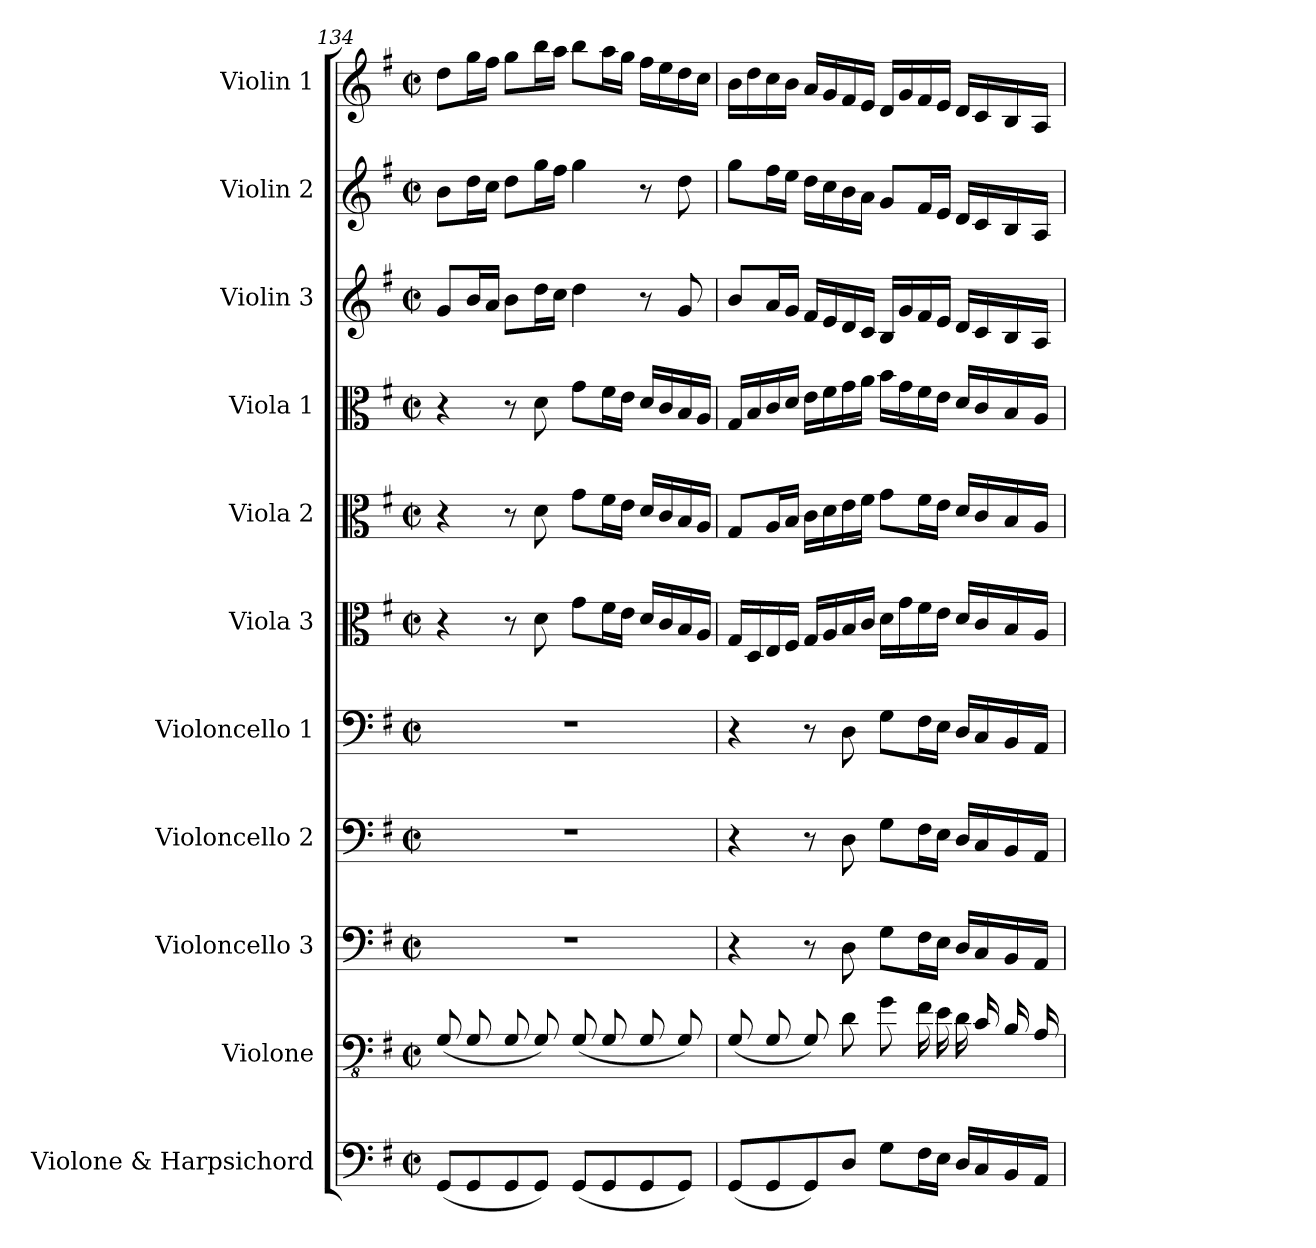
**kern	**kern	**kern	**kern	**kern	**kern	**kern	**kern	**kern	**kern	**kern
*part11	*part10	*part9	*part8	*part7	*part6	*part5	*part4	*part3	*part2	*part1
*staff11	*staff10	*staff9	*staff8	*staff7	*staff6	*staff5	*staff4	*staff3	*staff2	*staff1
*I"Violone &amp; Harpsichord	*I"Violone	*I"Violoncello 3	*I"Violoncello 2	*I"Violoncello 1	*I"Viola 3	*I"Viola 2	*I"Viola 1	*I"Violin 3	*I"Violin 2	*I"Violin 1
*I'Vne. &amp; Hch.	*I'Vne.	*I'Vc. 3	*I'Vc. 2	*I'Vc. 1	*I'Vla. 3	*I'Vla. 2	*I'Vla. 1	*I'Vln. 3	*I'Vln. 2	*I'Vln. 1
*clefF4	*clefFv4	*clefF4	*clefF4	*clefF4	*clefC3	*clefC3	*clefC3	*clefG2	*clefG2	*clefG2
*	*ITrd7c12	*	*	*	*	*	*	*	*	*
*k[f#]	*k[f#]	*k[f#]	*k[f#]	*k[f#]	*k[f#]	*k[f#]	*k[f#]	*k[f#]	*k[f#]	*k[f#]
*M4/4	*M4/4	*M4/4	*M4/4	*M4/4	*M4/4	*M4/4	*M4/4	*M4/4	*M4/4	*M4/4
*met(c|)	*met(c|)	*met(c|)	*met(c|)	*met(c|)	*met(c|)	*met(c|)	*met(c|)	*met(c|)	*met(c|)	*met(c|)
=134	=134	=134	=134	=134	=134	=134	=134	=134	=134	=134
(8GG/L	(8GGG/	1r	1r	1r	4r	4r	4r	8g/L	8b\L	8dd\L
8GG/	8GGG/	.	.	.	.	.	.	16b/L	16dd\L	16gg\L
.	.	.	.	.	.	.	.	16a/JJ	16cc\JJ	16ff#\JJ
8GG/	8GGG/	.	.	.	8r	8r	8r	8b\L	8dd\L	8gg\L
8GG/J)	8GGG/)	.	.	.	8d\	8d\	8d\	16dd\L	16gg\L	16bb\L
.	.	.	.	.	.	.	.	16cc\JJ	16ff#\JJ	16aa\JJ
(8GG/L	(8GGG/	.	.	.	8g\L	8g\L	8g\L	4dd\	4gg\	8bb\L
8GG/	8GGG/	.	.	.	16f#\L	16f#\L	16f#\L	.	.	16aa\L
.	.	.	.	.	16e\JJ	16e\JJ	16e\JJ	.	.	16gg\JJ
8GG/	8GGG/	.	.	.	16d/LL	16d/LL	16d/LL	8r	8r	16ff#\LL
.	.	.	.	.	16c/	16c/	16c/	.	.	16ee\
8GG/J)	8GGG/)	.	.	.	16B/	16B/	16B/	8g/	8dd\	16dd\
.	.	.	.	.	16A/JJ	16A/JJ	16A/JJ	.	.	16cc\JJ
=135	=135	=135	=135	=135	=135	=135	=135	=135	=135	=135
(8GG/L	(8GGG/	4r	4r	4r	16G/LL	8G/L	16G/LL	8b/L	8gg\L	16b\LL
.	.	.	.	.	16D/	.	16B/	.	.	16dd\
8GG/	8GGG/	.	.	.	16E/	16A/L	16c/	16a/L	16ff#\L	16cc\
.	.	.	.	.	16F#/JJ	16B/JJ	16d/JJ	16g/JJ	16ee\JJ	16b\JJ
8GG/)	8GGG/)	8r	8r	8r	16G/LL	16c\LL	16e\LL	16f#/LL	16dd\LL	16a/LL
.	.	.	.	.	16A/	16d\	16f#\	16e/	16cc\	16g/
8D/J	8DD\	8D\	8D\	8D\	16B/	16e\	16g\	16d/	16b\	16f#/
.	.	.	.	.	16c/JJ	16f#\JJ	16a\JJ	16c/JJ	16a\JJ	16e/JJ
8G\L	8GG\	8G\L	8G\L	8G\L	16d\LL	8g\L	16b\LL	16B/LL	8g/L	16d/LL
.	.	.	.	.	16g\	.	16g\	16g/	.	16g/
16F#\L	16FF#\	16F#\L	16F#\L	16F#\L	16f#\	16f#\L	16f#\	16f#/	16f#/L	16f#/
16E\JJ	16EE\	16E\JJ	16E\JJ	16E\JJ	16e\JJ	16e\JJ	16e\JJ	16e/JJ	16e/JJ	16e/JJ
16D/LL	16DD\	16D/LL	16D/LL	16D/LL	16d/LL	16d/LL	16d/LL	16d/LL	16d/LL	16d/LL
16C/	16CC/	16C/	16C/	16C/	16c/	16c/	16c/	16c/	16c/	16c/
16BB/	16BBB/	16BB/	16BB/	16BB/	16B/	16B/	16B/	16B/	16B/	16B/
16AA/JJ	16AAA/	16AA/JJ	16AA/JJ	16AA/JJ	16A/JJ	16A/JJ	16A/JJ	16A/JJ	16A/JJ	16A/JJ
=	=	=	=	=	=	=	=	=	=	=
*-	*-	*-	*-	*-	*-	*-	*-	*-	*-	*-
